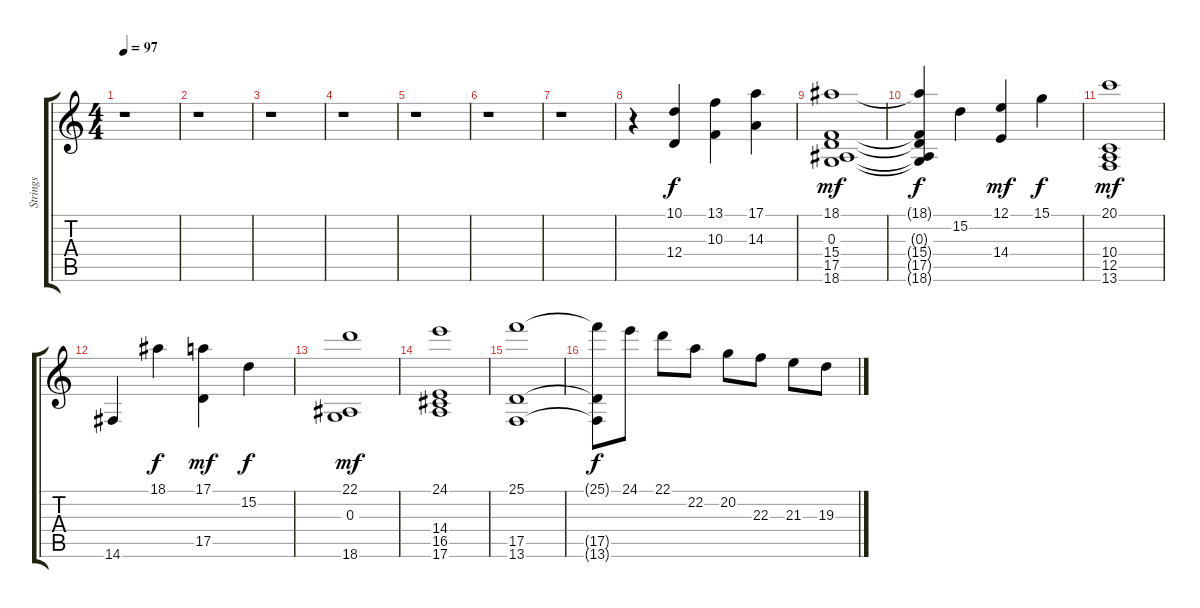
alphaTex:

\track ("Strings" "Strings") {instrument stringensemble1}
\staff {score tabs}
\tuning (E4 B3 G3 D3 A2 E2) {hide}
\ts (4 4)
\tempo 97
\clef g2
\ks c
r.1{dy f} |
r.1 |
r.1 |
r.1 |
r.1 |
r.1 |
r.1 |
r.4 (10.1 12.4).4 (13.1 10.3).4 (17.1 14.3).4 |
(18.1 0.3 15.4 17.5 18.6).1{dy mf} |
(18.1{t} 0.3{t} 15.4{t} 17.5{t} 18.6{t}).4{dy f} 15.2.4 (12.1 14.4).4{dy mf} 15.1.4{dy f} |
(20.1 10.4 12.5 13.6).1{dy mf} |
14.6.4 18.1.4{dy f} (17.1 17.5).4{dy mf} 15.2.4{dy f} |
(22.1 0.3 18.6).1{dy mf} |
(24.1 14.4 16.5 17.6).1 |
(25.1 17.5 13.6).1 |
(25.1{t} 17.5{t} 13.6{t}).8{dy f} 24.1.8 22.1.8 22.2.8 20.2.8 22.3.8 21.3.8 19.3.8
